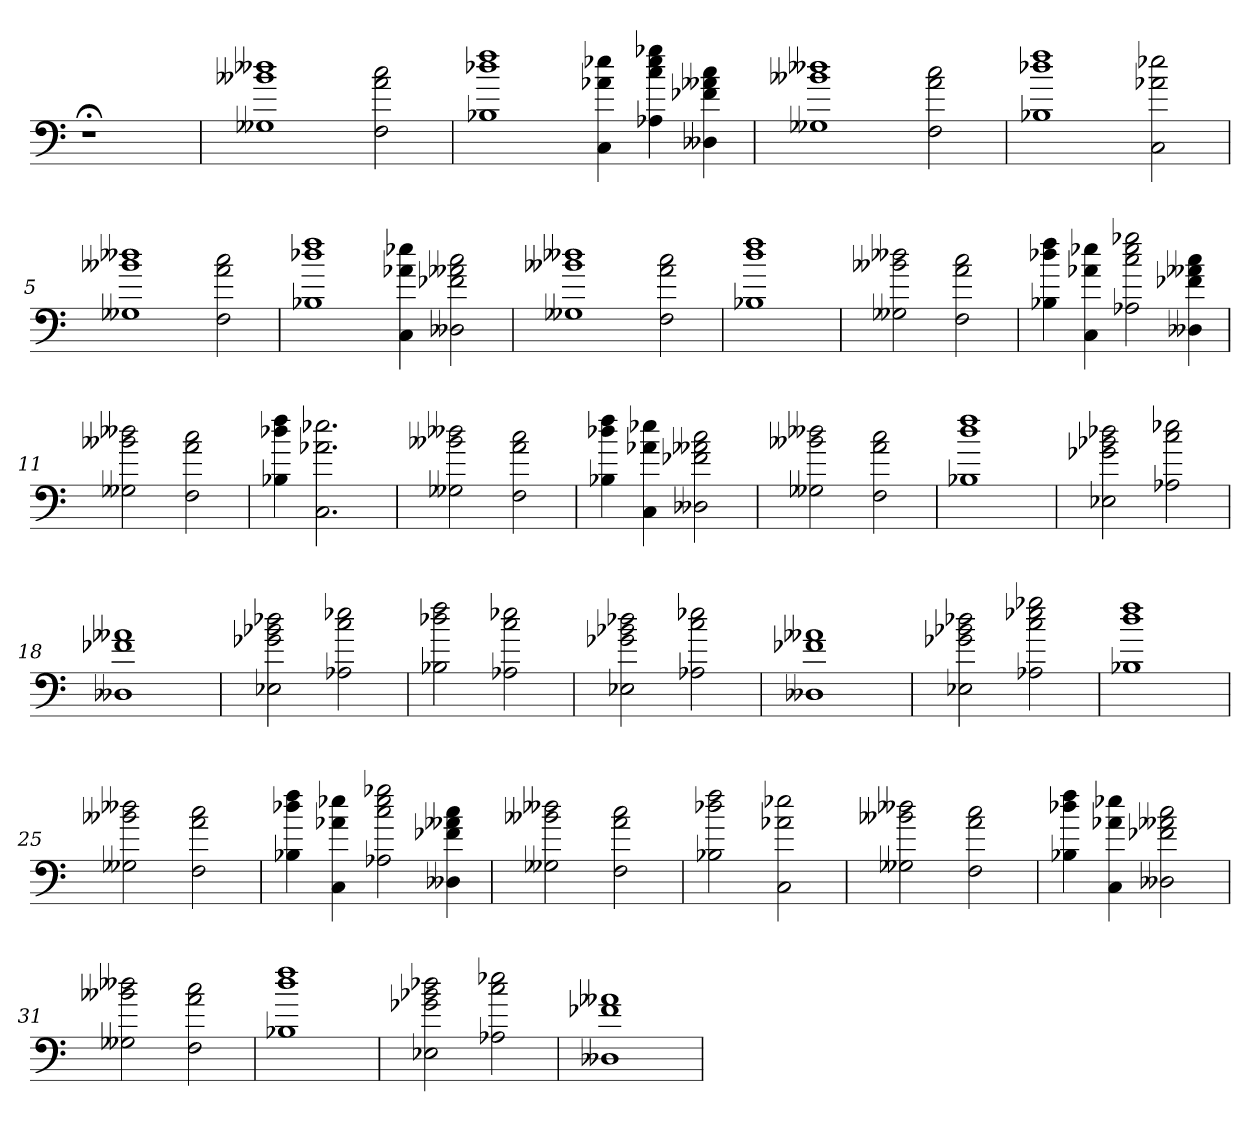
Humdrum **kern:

**kern
*part1
*staff1
=
1r;<
=1
1G--X 1b--X 1dd--X
2F 2a 2cc
=2
1B-X 1dd-X 1ff
4C 4a-X 4ee-X
4A-X 4cc 4ee- 4gg-X
4D--X 4f-X 4a--X 4cc
=3
1G--X 1b--X 1dd--X
2F 2a 2cc
=4
1B-X 1dd-X 1ff
2C 2a-X 2ee-X
=5
1G--X 1b--X 1dd--X
2F 2a 2cc
=6
1B-X 1dd-X 1ff
4C 4a-X 4ee-X
2D--X 2f-X 2a--X 2cc
=7
1G--X 1b--X 1dd--X
2F 2a 2cc
=8
1B-X 1dd 1ff
=9
2G--X 2b--X 2dd--X
2F 2a 2cc
=10
4B-X 4dd-X 4ff
4C 4a-X 4ee-X
2A-X 2cc 2ee- 2gg-X
4D--X 4f-X 4a--X 4cc
=11
2G--X 2b--X 2dd--X
2F 2a 2cc
=12
4B-X 4dd-X 4ff
2.C 2.a-X 2.ee-X
=13
2G--X 2b--X 2dd--X
2F 2a 2cc
=14
4B-X 4dd-X 4ff
4C 4a-X 4ee-X
2D--X 2f-X 2a--X 2cc
=15
2G--X 2b--X 2dd--X
2F 2a 2cc
=16
1B-X 1dd 1ff
=17
2E-X 2g-X 2b-X 2dd-X
2A-X 2cc 2ee-X
=18
1D--X 1f-X 1a--X
=19
2E-X 2g-X 2b-X 2dd-X
2A-X 2cc 2ee-X
=20
2B-X 2dd-X 2ff
2A-X 2cc 2ee-X
=21
2E-X 2g-X 2b-X 2dd-X
2A-X 2cc 2ee-X
=22
1D--X 1f-X 1a--X
=23
2E-X 2g-X 2b-X 2dd-X
2A-X 2cc 2ee-X 2gg-X
=24
1B-X 1dd 1ff
=25
2G--X 2b--X 2dd--X
2F 2a 2cc
=26
4B-X 4dd-X 4ff
4C 4a-X 4ee-X
2A-X 2cc 2ee- 2gg-X
4D--X 4f-X 4a--X 4cc
=27
2G--X 2b--X 2dd--X
2F 2a 2cc
=28
2B-X 2dd-X 2ff
2C 2a-X 2ee-X
=29
2G--X 2b--X 2dd--X
2F 2a 2cc
=30
4B-X 4dd-X 4ff
4C 4a-X 4ee-X
2D--X 2f-X 2a--X 2cc
=31
2G--X 2b--X 2dd--X
2F 2a 2cc
=32
1B-X 1dd 1ff
=33
2E-X 2g-X 2b-X 2dd-X
2A-X 2cc 2ee-X
=34
1D--X 1f-X 1a--X
=
*-
